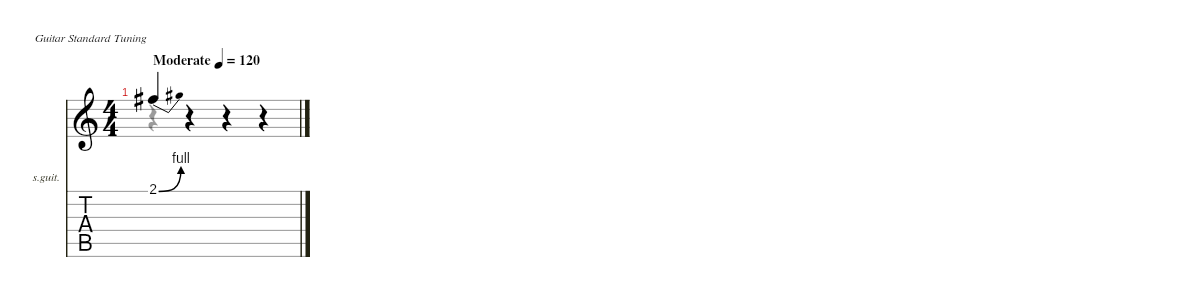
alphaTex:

\defaultSystemsLayout 4
\hideDynamics
\bracketExtendMode nobrackets
\firstSystemTrackNameOrientation horizontal
\otherSystemsTrackNameOrientation horizontal
\track ("Track 1" "s.guit.") {instrument acousticguitarsteel}
\staff {score tabs}
\tuning (E4 B3 G3 D3 A2 E2)
\voice
\ts (4 4)
\beaming (8 2 2 2 2)
\tempo (120 "Moderate")
\clef g2
\ks c
2.1{be (bend 0 0 30 4) acc #}.4{dy f instrument acousticguitarsteel beam Up} r.4{beam Up} r.4{beam Up} r.4{beam Up}
\voice
\clef g2
\ottava regular
\simile none
\ks c
r.4{dy mf beam Down} r.4{beam Down} r.4{beam Down} r.4{beam Down}
